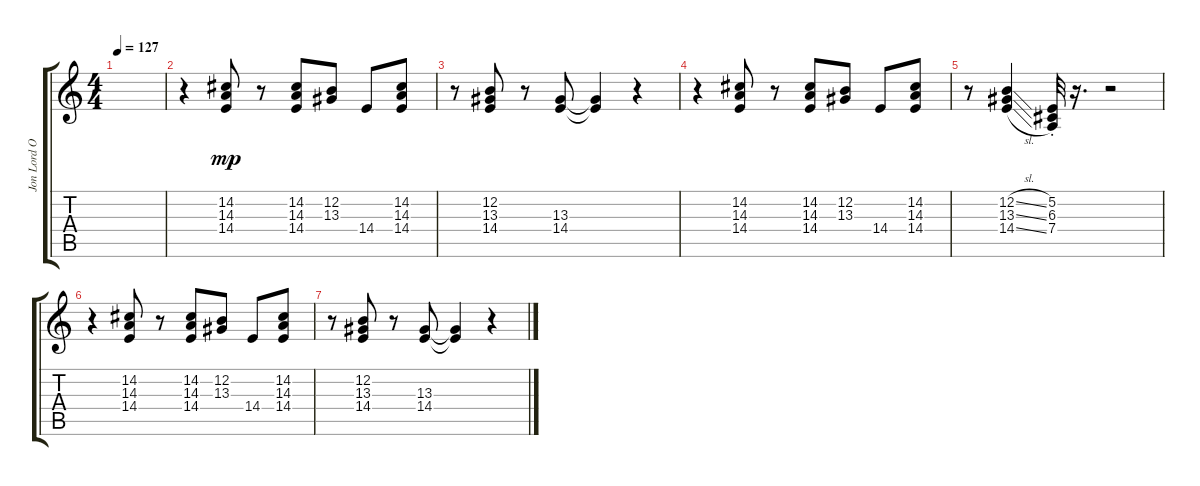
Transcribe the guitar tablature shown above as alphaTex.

\track ("Jon Lord Organ" "Jon Lord O") {instrument electricpiano1}
\staff {score tabs}
\tuning (E4 B3 G3 D3 A2 E2) {hide}
\ts (4 4)
\tempo 127
\clef g2
\ks c
|
r.4 (14.2 14.3 14.4).8{dy mp} r.8 (14.2 14.3 14.4).8 (12.2 13.3).8 14.4.8 (14.2 14.3 14.4).8 |
r.8 (12.2 13.3 14.4).8 r.8 (13.3 14.4).8 (13.3{t} 14.4{t}).4 r.4 |
r.4 (14.2 14.3 14.4).8 r.8 (14.2 14.3 14.4).8 (12.2 13.3).8 14.4.8 (14.2 14.3 14.4).8 |
r.8 (12.2{sl} 13.3{sl} 14.4{sl}).4 (5.2{st} 6.3{st} 7.4{st}).32 r.16{d} r.2 |
r.4 (14.2 14.3 14.4).8 r.8 (14.2 14.3 14.4).8 (12.2 13.3).8 14.4.8 (14.2 14.3 14.4).8 |
r.8 (12.2 13.3 14.4).8 r.8 (13.3 14.4).8 (13.3{t} 14.4{t}).4 r.4
